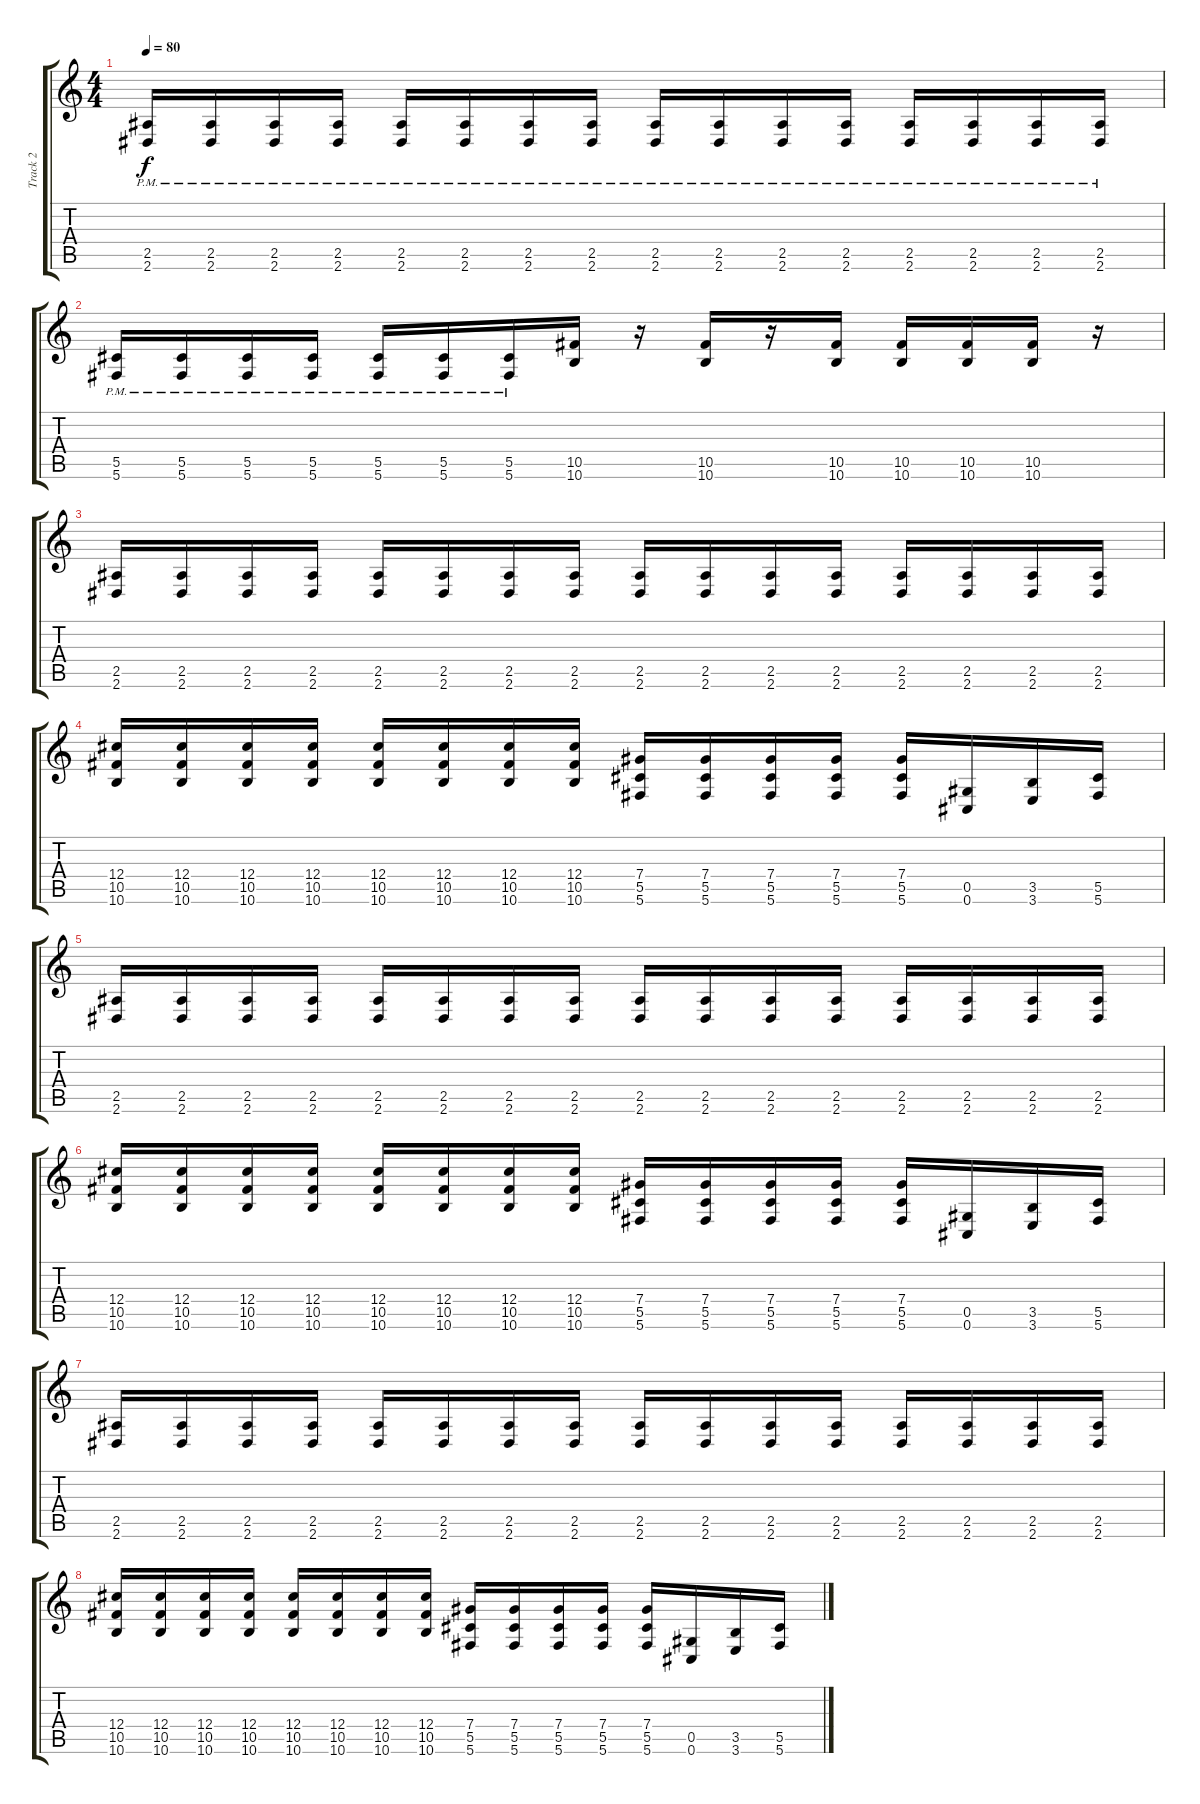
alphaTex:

\track ("Track 2" "Track 2") {instrument distortionguitar}
\staff {score tabs}
\tuning (Eb4 Bb3 Gb3 Db3 Ab2 Db2) {hide}
\ts (4 4)
\tempo 80
\clef g2
\ks c
(2.5{pm} 2.6{pm}).16{dy f} (2.5{pm} 2.6{pm}).16 (2.5{pm} 2.6{pm}).16 (2.5{pm} 2.6{pm}).16 (2.5{pm} 2.6{pm}).16 (2.5{pm} 2.6{pm}).16 (2.5{pm} 2.6{pm}).16 (2.5{pm} 2.6{pm}).16 (2.5{pm} 2.6{pm}).16 (2.5{pm} 2.6{pm}).16 (2.5{pm} 2.6{pm}).16 (2.5{pm} 2.6{pm}).16 (2.5{pm} 2.6{pm}).16 (2.5{pm} 2.6{pm}).16 (2.5{pm} 2.6{pm}).16 (2.5{pm} 2.6{pm}).16 |
(5.5{pm} 5.6{pm}).16 (5.5{pm} 5.6{pm}).16 (5.5{pm} 5.6{pm}).16 (5.5{pm} 5.6{pm}).16 (5.5{pm} 5.6{pm}).16 (5.5{pm} 5.6{pm}).16 (5.5{pm} 5.6{pm}).16 (10.5 10.6).16 r.16 (10.5 10.6).16 r.16 (10.5 10.6).16 (10.5 10.6).16 (10.5 10.6).16 (10.5 10.6).16 r.16 |
(2.5 2.6).16 (2.5 2.6).16 (2.5 2.6).16 (2.5 2.6).16 (2.5 2.6).16 (2.5 2.6).16 (2.5 2.6).16 (2.5 2.6).16 (2.5 2.6).16 (2.5 2.6).16 (2.5 2.6).16 (2.5 2.6).16 (2.5 2.6).16 (2.5 2.6).16 (2.5 2.6).16 (2.5 2.6).16 |
(12.4 10.5 10.6).16 (12.4 10.5 10.6).16 (12.4 10.5 10.6).16 (12.4 10.5 10.6).16 (12.4 10.5 10.6).16 (12.4 10.5 10.6).16 (12.4 10.5 10.6).16 (12.4 10.5 10.6).16 (7.4 5.5 5.6).16 (7.4 5.5 5.6).16 (7.4 5.5 5.6).16 (7.4 5.5 5.6).16 (7.4 5.5 5.6).16 (0.5 0.6).16 (3.5 3.6).16 (5.5 5.6).16 |
(2.5 2.6).16 (2.5 2.6).16 (2.5 2.6).16 (2.5 2.6).16 (2.5 2.6).16 (2.5 2.6).16 (2.5 2.6).16 (2.5 2.6).16 (2.5 2.6).16 (2.5 2.6).16 (2.5 2.6).16 (2.5 2.6).16 (2.5 2.6).16 (2.5 2.6).16 (2.5 2.6).16 (2.5 2.6).16 |
(12.4 10.5 10.6).16 (12.4 10.5 10.6).16 (12.4 10.5 10.6).16 (12.4 10.5 10.6).16 (12.4 10.5 10.6).16 (12.4 10.5 10.6).16 (12.4 10.5 10.6).16 (12.4 10.5 10.6).16 (7.4 5.5 5.6).16 (7.4 5.5 5.6).16 (7.4 5.5 5.6).16 (7.4 5.5 5.6).16 (7.4 5.5 5.6).16 (0.5 0.6).16 (3.5 3.6).16 (5.5 5.6).16 |
(2.5 2.6).16 (2.5 2.6).16 (2.5 2.6).16 (2.5 2.6).16 (2.5 2.6).16 (2.5 2.6).16 (2.5 2.6).16 (2.5 2.6).16 (2.5 2.6).16 (2.5 2.6).16 (2.5 2.6).16 (2.5 2.6).16 (2.5 2.6).16 (2.5 2.6).16 (2.5 2.6).16 (2.5 2.6).16 |
(12.4 10.5 10.6).16 (12.4 10.5 10.6).16 (12.4 10.5 10.6).16 (12.4 10.5 10.6).16 (12.4 10.5 10.6).16 (12.4 10.5 10.6).16 (12.4 10.5 10.6).16 (12.4 10.5 10.6).16 (7.4 5.5 5.6).16 (7.4 5.5 5.6).16 (7.4 5.5 5.6).16 (7.4 5.5 5.6).16 (7.4 5.5 5.6).16 (0.5 0.6).16 (3.5 3.6).16 (5.5 5.6).16
